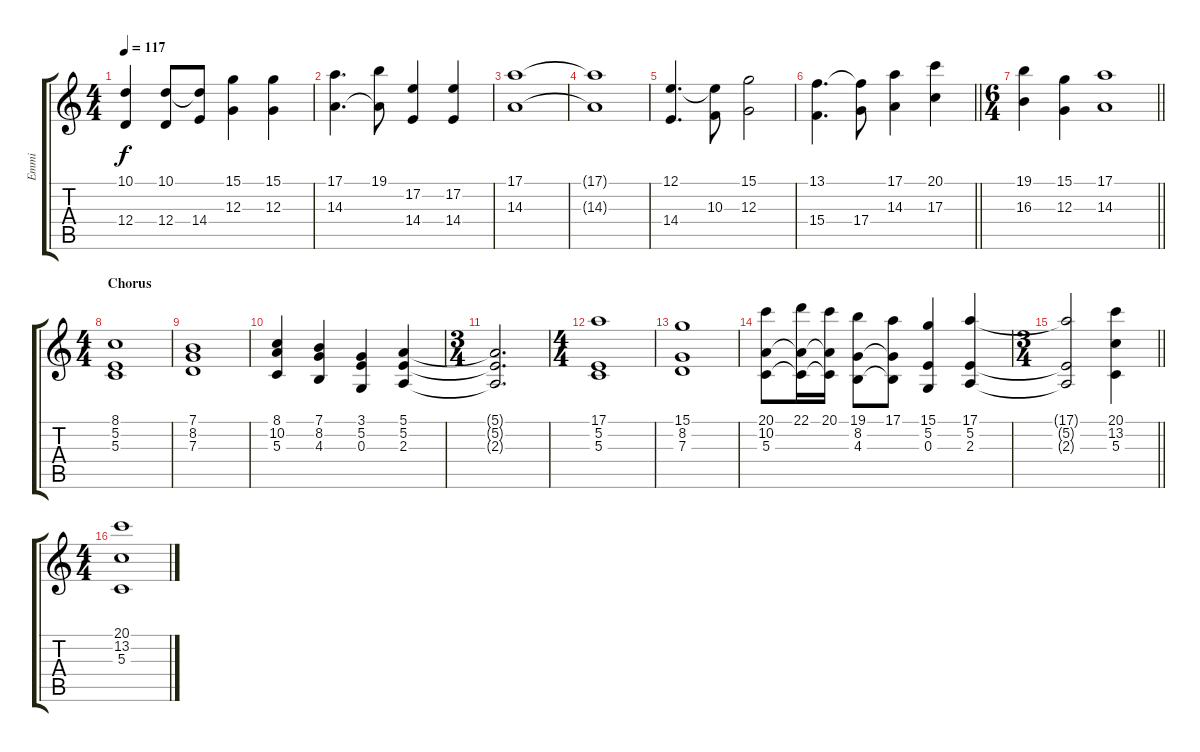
\track ("Emmi" "Emmi") {instrument stringensemble1}
\staff {score tabs}
\tuning (E4 B3 G3 D3 A2 E2) {hide}
\ts (4 4)
\tempo 117
\clef g2
\ks c
(10.1 12.4).4{dy f} (10.1 12.4).8 (10.1{t} 14.4).8 (15.1 12.3).4 (15.1 12.3).4 |
(17.1 14.3).4{d} (19.1 14.3{t}).8 (17.2 14.4).4 (17.2 14.4).4 |
(17.1 14.3).1{volume 9} |
(17.1{t} 14.3{t}).1 |
(12.1 14.4).4{d} (12.1{t} 10.3).8 (15.1 12.3).2 |
\barLineRight lightlight
(13.1 15.4).4{d} (13.1{t} 17.4).8 (17.1 14.3).4 (20.1 17.3).4 |
\ts (6 4)
\section ("" "")
\barLineRight lightlight
(19.1 16.3).4 (15.1 12.3).4 (17.1 14.3).1 |
\ts (4 4)
\section ("" "Chorus")
(8.1 5.2 5.3).1{volume 10} |
(7.1 8.2 7.3).1 |
(8.1 10.2 5.3).4 (7.1 8.2 4.3).4 (3.1 5.2 0.3).4 (5.1 5.2 2.3).4 |
\ts (3 4)
(5.1{t} 5.2{t} 2.3{t}).2{d} |
\ts (4 4)
(17.1 5.2 5.3).1 |
(15.1 8.2 7.3).1 |
(20.1 10.2 5.3).8 (22.1 10.2{t} 5.3{t}).16 (20.1 10.2{t} 5.3{t}).16 (19.1 8.2 4.3).8 (17.1 8.2{t} 4.3{t}).8 (15.1 5.2 0.3).4 (17.1 5.2 2.3).4 |
\ts (3 4)
\barLineRight lightlight
(17.1{t} 5.2{t} 2.3{t}).2 (20.1 13.2 5.3).4 |
\ts (4 4)
\section ("" "")
(20.1 13.2 5.3).1
